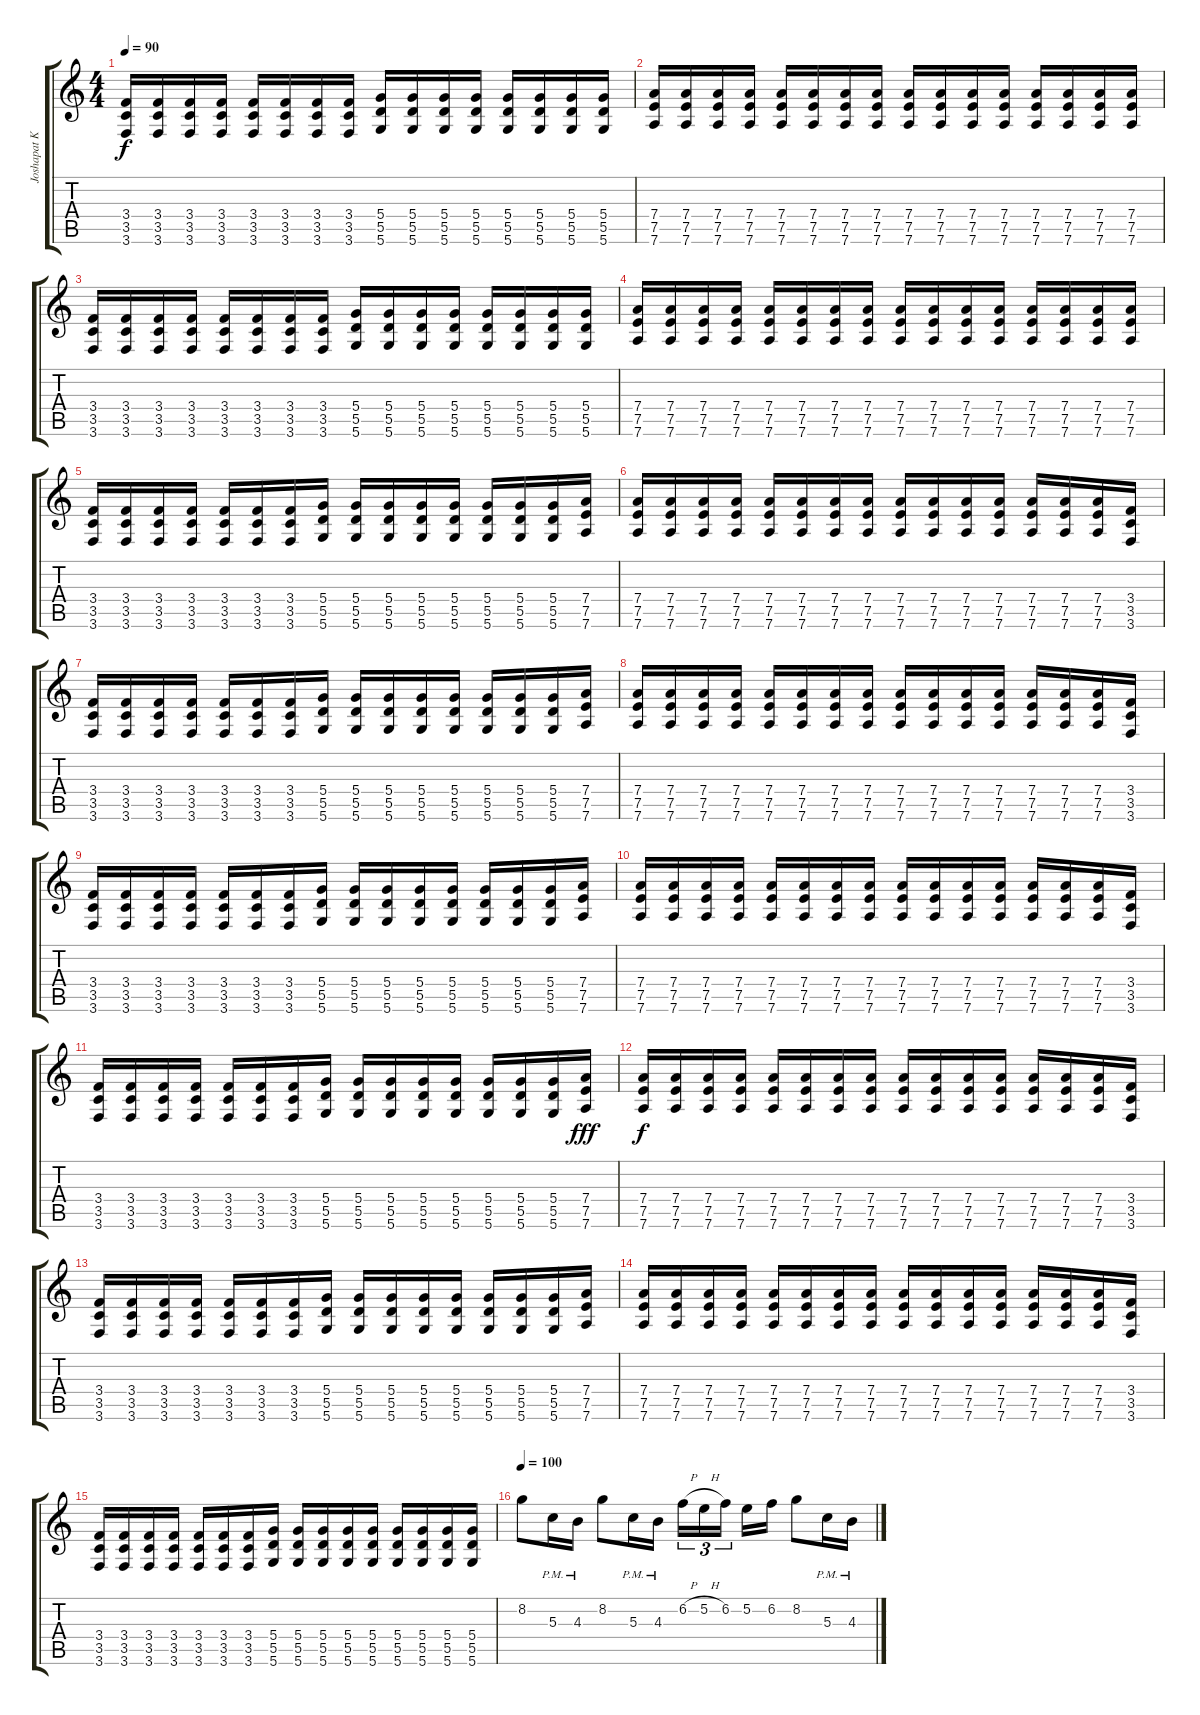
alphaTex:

\track ("Joshapat Klemens" "Joshapat K") {instrument overdrivenguitar}
\staff {score tabs}
\tuning (E4 B3 G3 D3 A2 D2) {hide}
\ts (4 4)
\tempo 90
\clef g2
\ks c
(3.4 3.5 3.6).16{dy f} (3.4 3.5 3.6).16 (3.4 3.5 3.6).16 (3.4 3.5 3.6).16 (3.4 3.5 3.6).16 (3.4 3.5 3.6).16 (3.4 3.5 3.6).16 (3.4 3.5 3.6).16 (5.4 5.5 5.6).16 (5.4 5.5 5.6).16 (5.4 5.5 5.6).16 (5.4 5.5 5.6).16 (5.4 5.5 5.6).16 (5.4 5.5 5.6).16 (5.4 5.5 5.6).16 (5.4 5.5 5.6).16 |
(7.4 7.5 7.6).16 (7.4 7.5 7.6).16 (7.4 7.5 7.6).16 (7.4 7.5 7.6).16 (7.4 7.5 7.6).16 (7.4 7.5 7.6).16 (7.4 7.5 7.6).16 (7.4 7.5 7.6).16 (7.4 7.5 7.6).16 (7.4 7.5 7.6).16 (7.4 7.5 7.6).16 (7.4 7.5 7.6).16 (7.4 7.5 7.6).16 (7.4 7.5 7.6).16 (7.4 7.5 7.6).16 (7.4 7.5 7.6).16 |
(3.4 3.5 3.6).16 (3.4 3.5 3.6).16 (3.4 3.5 3.6).16 (3.4 3.5 3.6).16 (3.4 3.5 3.6).16 (3.4 3.5 3.6).16 (3.4 3.5 3.6).16 (3.4 3.5 3.6).16 (5.4 5.5 5.6).16 (5.4 5.5 5.6).16 (5.4 5.5 5.6).16 (5.4 5.5 5.6).16 (5.4 5.5 5.6).16 (5.4 5.5 5.6).16 (5.4 5.5 5.6).16 (5.4 5.5 5.6).16 |
(7.4 7.5 7.6).16 (7.4 7.5 7.6).16 (7.4 7.5 7.6).16 (7.4 7.5 7.6).16 (7.4 7.5 7.6).16 (7.4 7.5 7.6).16 (7.4 7.5 7.6).16 (7.4 7.5 7.6).16 (7.4 7.5 7.6).16 (7.4 7.5 7.6).16 (7.4 7.5 7.6).16 (7.4 7.5 7.6).16 (7.4 7.5 7.6).16 (7.4 7.5 7.6).16 (7.4 7.5 7.6).16 (7.4 7.5 7.6).16 |
(3.4 3.5 3.6).16 (3.4 3.5 3.6).16 (3.4 3.5 3.6).16 (3.4 3.5 3.6).16 (3.4 3.5 3.6).16 (3.4 3.5 3.6).16 (3.4 3.5 3.6).16 (5.4 5.5 5.6).16 (5.4 5.5 5.6).16 (5.4 5.5 5.6).16 (5.4 5.5 5.6).16 (5.4 5.5 5.6).16 (5.4 5.5 5.6).16 (5.4 5.5 5.6).16 (5.4 5.5 5.6).16 (7.4 7.5 7.6).16 |
(7.4 7.5 7.6).16 (7.4 7.5 7.6).16 (7.4 7.5 7.6).16 (7.4 7.5 7.6).16 (7.4 7.5 7.6).16 (7.4 7.5 7.6).16 (7.4 7.5 7.6).16 (7.4 7.5 7.6).16 (7.4 7.5 7.6).16 (7.4 7.5 7.6).16 (7.4 7.5 7.6).16 (7.4 7.5 7.6).16 (7.4 7.5 7.6).16 (7.4 7.5 7.6).16 (7.4 7.5 7.6).16 (3.4 3.5 3.6).16 |
(3.4 3.5 3.6).16 (3.4 3.5 3.6).16 (3.4 3.5 3.6).16 (3.4 3.5 3.6).16 (3.4 3.5 3.6).16 (3.4 3.5 3.6).16 (3.4 3.5 3.6).16 (5.4 5.5 5.6).16 (5.4 5.5 5.6).16 (5.4 5.5 5.6).16 (5.4 5.5 5.6).16 (5.4 5.5 5.6).16 (5.4 5.5 5.6).16 (5.4 5.5 5.6).16 (5.4 5.5 5.6).16 (7.4 7.5 7.6).16 |
(7.4 7.5 7.6).16 (7.4 7.5 7.6).16 (7.4 7.5 7.6).16 (7.4 7.5 7.6).16 (7.4 7.5 7.6).16 (7.4 7.5 7.6).16 (7.4 7.5 7.6).16 (7.4 7.5 7.6).16 (7.4 7.5 7.6).16 (7.4 7.5 7.6).16 (7.4 7.5 7.6).16 (7.4 7.5 7.6).16 (7.4 7.5 7.6).16 (7.4 7.5 7.6).16 (7.4 7.5 7.6).16 (3.4 3.5 3.6).16 |
(3.4 3.5 3.6).16 (3.4 3.5 3.6).16 (3.4 3.5 3.6).16 (3.4 3.5 3.6).16 (3.4 3.5 3.6).16 (3.4 3.5 3.6).16 (3.4 3.5 3.6).16 (5.4 5.5 5.6).16 (5.4 5.5 5.6).16 (5.4 5.5 5.6).16 (5.4 5.5 5.6).16 (5.4 5.5 5.6).16 (5.4 5.5 5.6).16 (5.4 5.5 5.6).16 (5.4 5.5 5.6).16 (7.4 7.5 7.6).16 |
(7.4 7.5 7.6).16 (7.4 7.5 7.6).16 (7.4 7.5 7.6).16 (7.4 7.5 7.6).16 (7.4 7.5 7.6).16 (7.4 7.5 7.6).16 (7.4 7.5 7.6).16 (7.4 7.5 7.6).16 (7.4 7.5 7.6).16 (7.4 7.5 7.6).16 (7.4 7.5 7.6).16 (7.4 7.5 7.6).16 (7.4 7.5 7.6).16 (7.4 7.5 7.6).16 (7.4 7.5 7.6).16 (3.4 3.5 3.6).16 |
(3.4 3.5 3.6).16 (3.4 3.5 3.6).16 (3.4 3.5 3.6).16 (3.4 3.5 3.6).16 (3.4 3.5 3.6).16 (3.4 3.5 3.6).16 (3.4 3.5 3.6).16 (5.4 5.5 5.6).16 (5.4 5.5 5.6).16 (5.4 5.5 5.6).16 (5.4 5.5 5.6).16 (5.4 5.5 5.6).16 (5.4 5.5 5.6).16 (5.4 5.5 5.6).16 (5.4 5.5 5.6).16 (7.4 7.5 7.6).16{dy fff} |
(7.4 7.5 7.6).16{dy f} (7.4 7.5 7.6).16 (7.4 7.5 7.6).16 (7.4 7.5 7.6).16 (7.4 7.5 7.6).16 (7.4 7.5 7.6).16 (7.4 7.5 7.6).16 (7.4 7.5 7.6).16 (7.4 7.5 7.6).16 (7.4 7.5 7.6).16 (7.4 7.5 7.6).16 (7.4 7.5 7.6).16 (7.4 7.5 7.6).16 (7.4 7.5 7.6).16 (7.4 7.5 7.6).16 (3.4 3.5 3.6).16 |
(3.4 3.5 3.6).16 (3.4 3.5 3.6).16 (3.4 3.5 3.6).16 (3.4 3.5 3.6).16 (3.4 3.5 3.6).16 (3.4 3.5 3.6).16 (3.4 3.5 3.6).16 (5.4 5.5 5.6).16 (5.4 5.5 5.6).16 (5.4 5.5 5.6).16 (5.4 5.5 5.6).16 (5.4 5.5 5.6).16 (5.4 5.5 5.6).16 (5.4 5.5 5.6).16 (5.4 5.5 5.6).16 (7.4 7.5 7.6).16 |
(7.4 7.5 7.6).16 (7.4 7.5 7.6).16 (7.4 7.5 7.6).16 (7.4 7.5 7.6).16 (7.4 7.5 7.6).16 (7.4 7.5 7.6).16 (7.4 7.5 7.6).16 (7.4 7.5 7.6).16 (7.4 7.5 7.6).16 (7.4 7.5 7.6).16 (7.4 7.5 7.6).16 (7.4 7.5 7.6).16 (7.4 7.5 7.6).16 (7.4 7.5 7.6).16 (7.4 7.5 7.6).16 (3.4 3.5 3.6).16 |
(3.4 3.5 3.6).16 (3.4 3.5 3.6).16 (3.4 3.5 3.6).16 (3.4 3.5 3.6).16 (3.4 3.5 3.6).16 (3.4 3.5 3.6).16 (3.4 3.5 3.6).16 (5.4 5.5 5.6).16 (5.4 5.5 5.6).16 (5.4 5.5 5.6).16 (5.4 5.5 5.6).16 (5.4 5.5 5.6).16 (5.4 5.5 5.6).16 (5.4 5.5 5.6).16 (5.4 5.5 5.6).16 (5.4 5.5 5.6).16 |
\tempo 100
8.2.8{instrument overdrivenguitar} 5.3{pm}.16 4.3{pm}.16 8.2.8 5.3{pm}.16 4.3{pm}.16 6.2{h}.16{tu (3 2)} 5.2{h}.16{tu (3 2)} 6.2.16{tu (3 2) beam splitsecondary} 5.2.16 6.2.16 8.2.8 5.3{pm}.16 4.3{pm}.16
